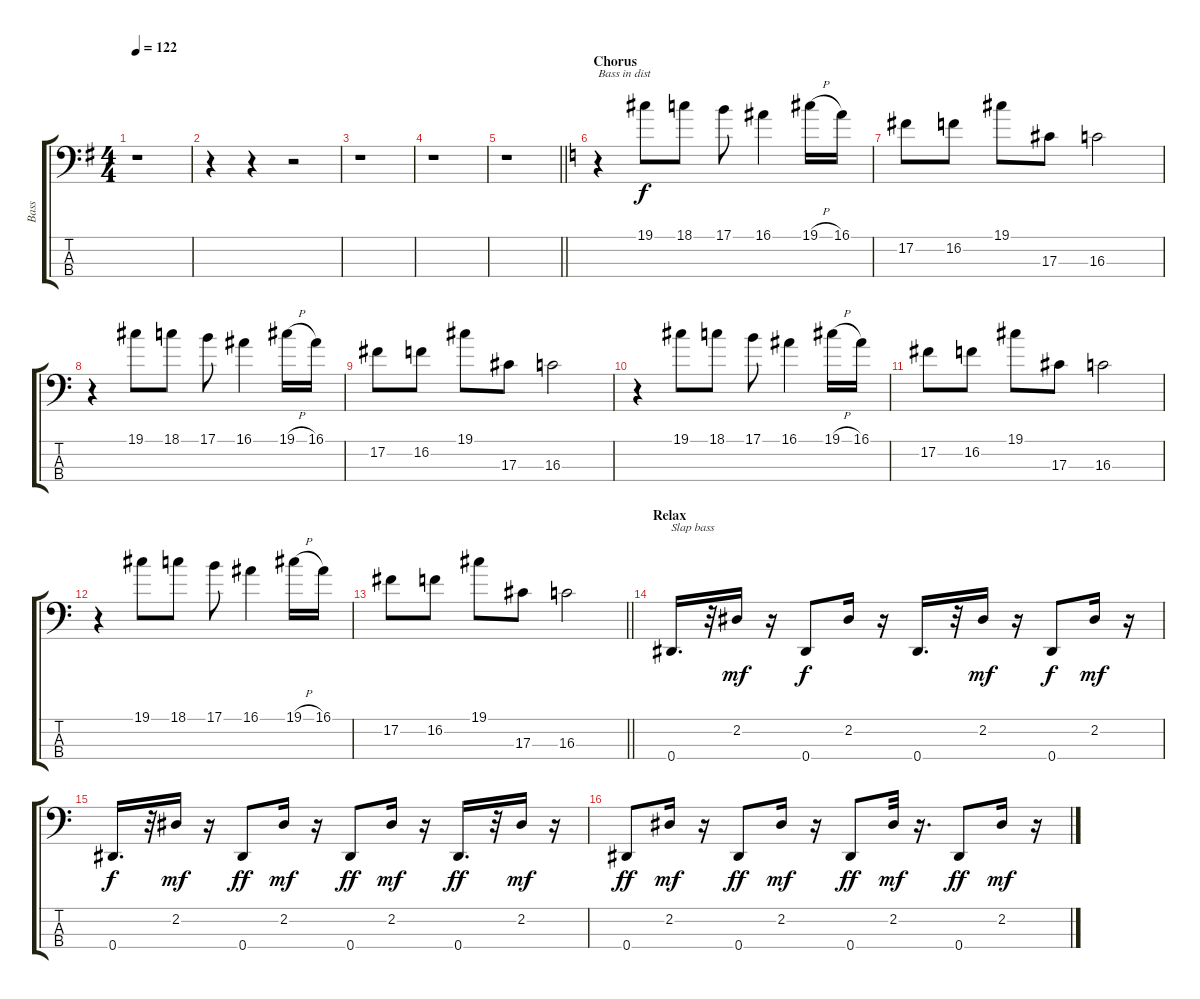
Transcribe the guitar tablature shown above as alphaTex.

\track ("Bass" "Bass") {instrument slapbass1}
\staff {score tabs}
\tuning (Gb2 Db2 Ab1 Eb1) {hide}
\ts (4 4)
\tempo 122
\clef f4
\ks g
r.1{dy mf} |
r.4 r.4 r.2 |
r.1 |
r.1 |
\barLineRight lightlight
r.1 |
\section ("" "Chorus")
\ks c
r.4{txt "Bass in dist" instrument distortionguitar} 19.1.8{dy f} 18.1.8 17.1.8 16.1.4 19.1{h}.16 16.1.16 |
17.2.8 16.2.8 19.1.8 17.3.8 16.3.2 |
r.4 19.1.8 18.1.8 17.1.8 16.1.4 19.1{h}.16 16.1.16 |
17.2.8 16.2.8 19.1.8 17.3.8 16.3.2 |
r.4 19.1.8 18.1.8 17.1.8 16.1.4 19.1{h}.16 16.1.16 |
17.2.8 16.2.8 19.1.8 17.3.8 16.3.2 |
r.4 19.1.8 18.1.8 17.1.8 16.1.4 19.1{h}.16 16.1.16 |
\barLineRight lightlight
17.2.8 16.2.8 19.1.8 17.3.8 16.3.2 |
\section ("" "Relax")
0.4.16{d txt "Slap bass" instrument slapbass1} r.32 2.2.16{dy mf} r.16 0.4.8{dy f} 2.2.16 r.16 0.4.16{d} r.32 2.2.16{dy mf} r.16 0.4.8{dy f} 2.2.16{dy mf} r.16 |
0.4.16{d dy f} r.32 2.2.16{dy mf} r.16 0.4.8{dy ff} 2.2.16{dy mf} r.16 0.4.8{dy ff} 2.2.16{dy mf} r.16 0.4.16{d dy ff} r.32 2.2.16{dy mf} r.16 |
0.4.8{dy ff} 2.2.16{dy mf} r.16 0.4.8{dy ff} 2.2.16{dy mf} r.16 0.4.8{dy ff} 2.2.32{dy mf} r.16{d} 0.4.8{dy ff} 2.2.16{dy mf} r.16
